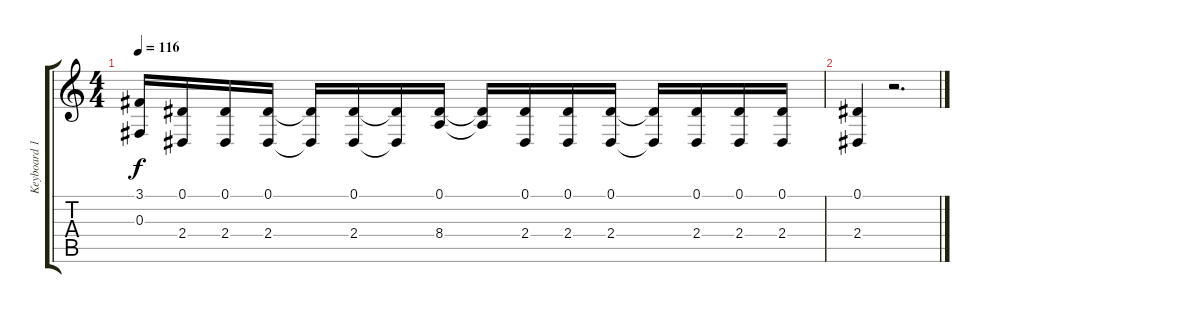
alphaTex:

\track ("Keyboard 1" "Keyboard 1") {instrument harpsichord}
\staff {score tabs}
\tuning (Eb4 Bb3 Gb3 Db3 Ab2 Eb2) {hide}
\ts (4 4)
\tempo 116
\clef g2
\ks c
(3.1 0.3).16{dy f} (0.1 2.4).16 (0.1 2.4).16 (0.1 2.4).16 (0.1{t} 2.4{t}).16 (0.1 2.4).16 (0.1{t} 2.4{t}).16 (0.1 8.4).16 (0.1{t} 8.4{t}).16 (0.1 2.4).16 (0.1 2.4).16 (0.1 2.4).16 (0.1{t} 2.4{t}).16 (0.1 2.4).16 (0.1 2.4).16 (0.1 2.4).16 |
(0.1 2.4).4 r.2{d}
